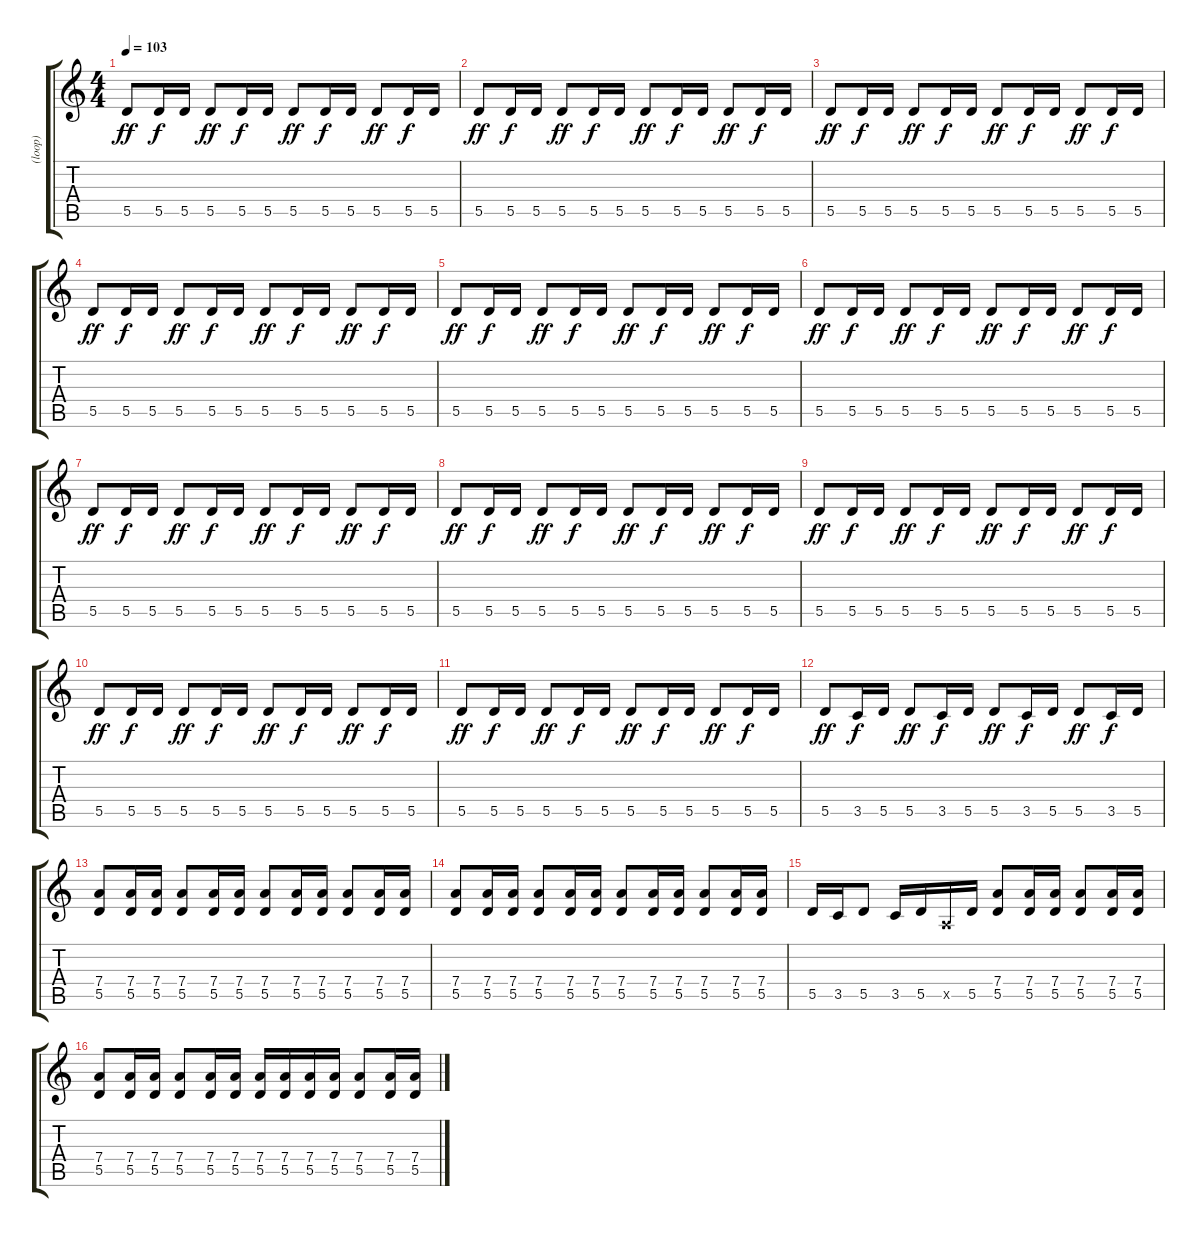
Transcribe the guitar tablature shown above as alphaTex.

\track ("(loop)" "(loop)") {instrument electricguitarmuted}
\staff {score tabs}
\tuning (E4 B3 G3 D3 A2 E2) {hide}
\ts (4 4)
\tempo 103
\clef g2
\ks c
5.5.8{dy ff} 5.5.16{dy f} 5.5.16 5.5.8{dy ff} 5.5.16{dy f} 5.5.16 5.5.8{dy ff} 5.5.16{dy f} 5.5.16 5.5.8{dy ff} 5.5.16{dy f} 5.5.16 |
5.5.8{dy ff} 5.5.16{dy f} 5.5.16 5.5.8{dy ff} 5.5.16{dy f} 5.5.16 5.5.8{dy ff} 5.5.16{dy f} 5.5.16 5.5.8{dy ff} 5.5.16{dy f} 5.5.16 |
5.5.8{dy ff} 5.5.16{dy f} 5.5.16 5.5.8{dy ff} 5.5.16{dy f} 5.5.16 5.5.8{dy ff} 5.5.16{dy f} 5.5.16 5.5.8{dy ff} 5.5.16{dy f} 5.5.16 |
5.5.8{dy ff} 5.5.16{dy f} 5.5.16 5.5.8{dy ff} 5.5.16{dy f} 5.5.16 5.5.8{dy ff} 5.5.16{dy f} 5.5.16 5.5.8{dy ff} 5.5.16{dy f} 5.5.16 |
5.5.8{dy ff} 5.5.16{dy f} 5.5.16 5.5.8{dy ff} 5.5.16{dy f} 5.5.16 5.5.8{dy ff} 5.5.16{dy f} 5.5.16 5.5.8{dy ff} 5.5.16{dy f} 5.5.16 |
5.5.8{dy ff} 5.5.16{dy f} 5.5.16 5.5.8{dy ff} 5.5.16{dy f} 5.5.16 5.5.8{dy ff} 5.5.16{dy f} 5.5.16 5.5.8{dy ff} 5.5.16{dy f} 5.5.16 |
5.5.8{dy ff} 5.5.16{dy f} 5.5.16 5.5.8{dy ff} 5.5.16{dy f} 5.5.16 5.5.8{dy ff} 5.5.16{dy f} 5.5.16 5.5.8{dy ff} 5.5.16{dy f} 5.5.16 |
5.5.8{dy ff} 5.5.16{dy f} 5.5.16 5.5.8{dy ff} 5.5.16{dy f} 5.5.16 5.5.8{dy ff} 5.5.16{dy f} 5.5.16 5.5.8{dy ff} 5.5.16{dy f} 5.5.16 |
5.5.8{dy ff} 5.5.16{dy f} 5.5.16 5.5.8{dy ff} 5.5.16{dy f} 5.5.16 5.5.8{dy ff} 5.5.16{dy f} 5.5.16 5.5.8{dy ff} 5.5.16{dy f} 5.5.16 |
5.5.8{dy ff} 5.5.16{dy f} 5.5.16 5.5.8{dy ff} 5.5.16{dy f} 5.5.16 5.5.8{dy ff} 5.5.16{dy f} 5.5.16 5.5.8{dy ff} 5.5.16{dy f} 5.5.16 |
5.5.8{dy ff} 5.5.16{dy f} 5.5.16 5.5.8{dy ff} 5.5.16{dy f} 5.5.16 5.5.8{dy ff} 5.5.16{dy f} 5.5.16 5.5.8{dy ff} 5.5.16{dy f} 5.5.16 |
5.5.8{dy ff} 3.5.16{dy f} 5.5.16 5.5.8{dy ff} 3.5.16{dy f} 5.5.16 5.5.8{dy ff} 3.5.16{dy f} 5.5.16 5.5.8{dy ff} 3.5.16{dy f} 5.5.16 |
(7.4 5.5).8 (7.4 5.5).16 (7.4 5.5).16 (7.4 5.5).8 (7.4 5.5).16 (7.4 5.5).16 (7.4 5.5).8 (7.4 5.5).16 (7.4 5.5).16 (7.4 5.5).8 (7.4 5.5).16 (7.4 5.5).16 |
(7.4 5.5).8 (7.4 5.5).16 (7.4 5.5).16 (7.4 5.5).8 (7.4 5.5).16 (7.4 5.5).16 (7.4 5.5).8 (7.4 5.5).16 (7.4 5.5).16 (7.4 5.5).8 (7.4 5.5).16 (7.4 5.5).16 |
5.5.16 3.5.16 5.5.8 3.5.16 5.5.16 0.5{x}.16 5.5.16 (7.4 5.5).8 (7.4 5.5).16 (7.4 5.5).16 (7.4 5.5).8 (7.4 5.5).16 (7.4 5.5).16 |
(7.4 5.5).8 (7.4 5.5).16 (7.4 5.5).16 (7.4 5.5).8 (7.4 5.5).16 (7.4 5.5).16 (7.4 5.5).16 (7.4 5.5).16 (7.4 5.5).16 (7.4 5.5).16 (7.4 5.5).8 (7.4 5.5).16 (7.4 5.5).16
